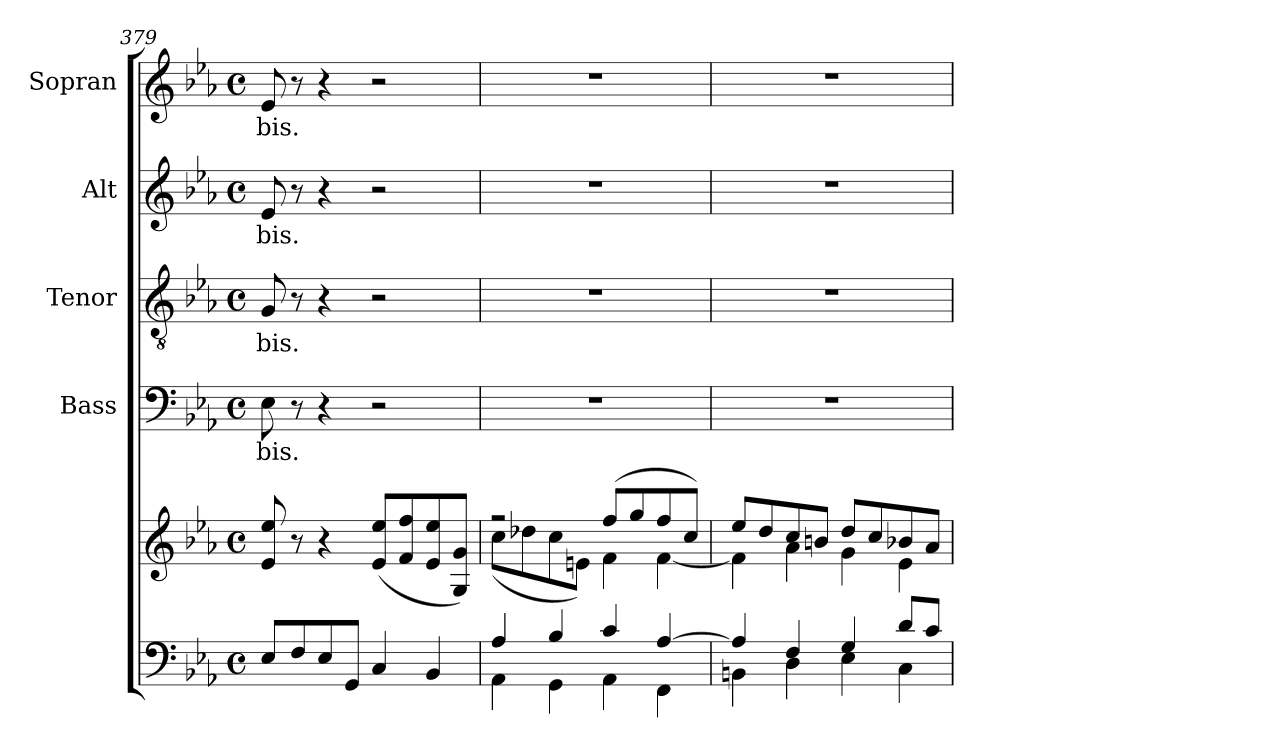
**kern	**kern	**kern	**text	**kern	**text	**kern	**text	**kern	**text
*part5	*part5	*part4	*part4	*part3	*part3	*part2	*part2	*part1	*part1
*staff6	*staff5	*staff4	*staff4	*staff3	*staff3	*staff2	*staff2	*staff1	*staff1
*	*	*I"Bass	*	*I"Tenor	*	*I"Alt	*	*I"Sopran	*
*	*	*I'B.	*	*I'T.	*	*I'A.	*	*I'S.	*
!!LO:LB:g=z
*clefF4	*clefG2	*clefF4	*	*clefGv2	*	*clefG2	*	*clefG2	*
*k[b-e-a-]	*k[b-e-a-]	*k[b-e-a-]	*	*k[b-e-a-]	*	*k[b-e-a-]	*	*k[b-e-a-]	*
*E-:	*E-:	*E-:	*	*E-:	*	*E-:	*	*E-:	*
*M4/4	*M4/4	*M4/4	*	*M4/4	*	*M4/4	*	*M4/4	*
*met(c)	*met(c)	*met(c)	*	*met(c)	*	*met(c)	*	*met(c)	*
=379	=379	=379	=379	=379	=379	=379	=379	=379	=379
!	!	!	!LO:LY:b	!	!LO:LY:b	!	!LO:LY:b	!	!LO:LY:b
8E-/L	8e-/ 8ee-/	8E-\	-bis.	8G/	-bis.	8e-/	-bis.	8e-/	-bis.
8F/	8r	8r	.	8r	.	8r	.	8r	.
8E-/	4r	4r	.	4r	.	4r	.	4r	.
8GG/J	.	.	.	.	.	.	.	.	.
4C/	(<8e-/ 8ee-/L	2r	.	2r	.	2r	.	2r	.
.	8f/ 8ff/	.	.	.	.	.	.	.	.
4BB-/	8e-/ 8ee-/	.	.	.	.	.	.	.	.
.	8G/ 8g/J)	.	.	.	.	.	.	.	.
=380	=380	=380	=380	=380	=380	=380	=380	=380	=380
*^	*^	*	*	*	*	*	*	*	*
4A-/	4AA-\	2rff	(<8cc\L	1r	.	1r	.	1r	.	1r	.
.	.	.	8dd-X\	.	.	.	.	.	.	.	.
4B-/	4GG\	.	8cc\	.	.	.	.	.	.	.	.
.	.	.	8en\J)	.	.	.	.	.	.	.	.
4c/	4AA-\	(>8ff/L	4f\	.	.	.	.	.	.	.	.
.	.	8gg/	.	.	.	.	.	.	.	.	.
[>4A-/	4FF\	8ff/	[<4f\	.	.	.	.	.	.	.	.
.	.	8cc/J)	.	.	.	.	.	.	.	.	.
=381	=381	=381	=381	=381	=381	=381	=381	=381	=381	=381	=381
4A-/]	4BBn\	8ee-/L	4f\]	1r	.	1r	.	1r	.	1r	.
.	.	8dd/	.	.	.	.	.	.	.	.	.
4F/	4D\	8cc/	4a-\	.	.	.	.	.	.	.	.
.	.	8bn/J	.	.	.	.	.	.	.	.	.
4G/	4E-\	8dd/L	4g\	.	.	.	.	.	.	.	.
.	.	8cc/	.	.	.	.	.	.	.	.	.
8d/L	4C\	8b-X/	4e-\	.	.	.	.	.	.	.	.
8c/J	.	8a-/J	.	.	.	.	.	.	.	.	.
*v	*v	*	*	*	*	*	*	*	*	*	*
*	*v	*v	*	*	*	*	*	*	*	*
=	=	=	=	=	=	=	=	=	=
*-	*-	*-	*-	*-	*-	*-	*-	*-	*-
